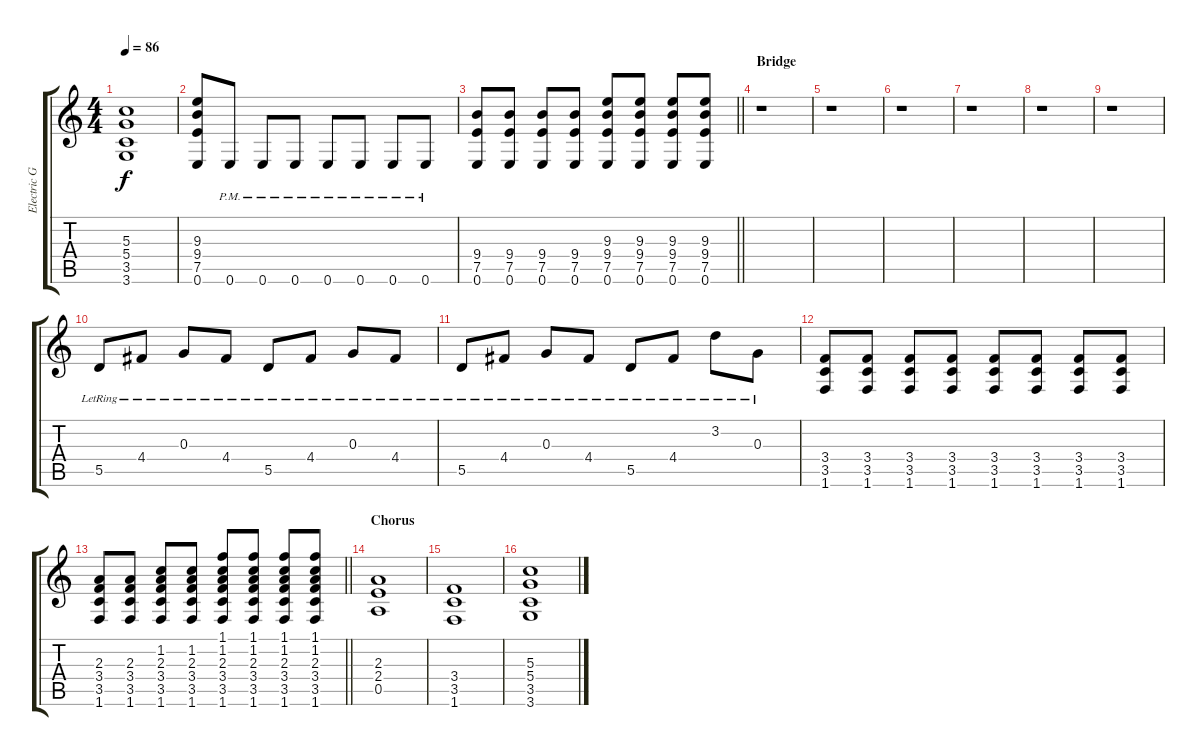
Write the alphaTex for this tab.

\track ("Electric Guitar II" "Electric G") {instrument distortionguitar bank 1}
\staff {score tabs}
\tuning (E4 B3 G3 D3 A2 E2) {hide}
\ts (4 4)
\tempo 86
\clef g2
\ks c
(5.3 5.4 3.5 3.6).1{dy f} |
(9.3 9.4 7.5 0.6).8 0.6{pm}.8 0.6{pm}.8 0.6{pm}.8 0.6{pm}.8 0.6{pm}.8 0.6{pm}.8 0.6{pm}.8 |
\barLineRight lightlight
(9.4 7.5 0.6).8 (9.4 7.5 0.6).8 (9.4 7.5 0.6).8 (9.4 7.5 0.6).8 (9.3 9.4 7.5 0.6).8 (9.3 9.4 7.5 0.6).8 (9.3 9.4 7.5 0.6).8 (9.3 9.4 7.5 0.6).8 |
\section ("" "Bridge")
r.1 |
r.1 |
r.1 |
r.1 |
r.1 |
r.1 |
5.5{lr}.8 4.4{lr}.8 0.3{lr}.8 4.4{lr}.8 5.5{lr}.8 4.4{lr}.8 0.3{lr}.8 4.4{lr}.8 |
5.5{lr}.8 4.4{lr}.8 0.3{lr}.8 4.4{lr}.8 5.5{lr}.8 4.4{lr}.8 3.2{lr}.8 0.3{lr}.8 |
(3.4 3.5 1.6).8 (3.4 3.5 1.6).8 (3.4 3.5 1.6).8 (3.4 3.5 1.6).8 (3.4 3.5 1.6).8 (3.4 3.5 1.6).8 (3.4 3.5 1.6).8 (3.4 3.5 1.6).8 |
\barLineRight lightlight
(2.3 3.4 3.5 1.6).8 (2.3 3.4 3.5 1.6).8 (1.2 2.3 3.4 3.5 1.6).8 (1.2 2.3 3.4 3.5 1.6).8 (1.1 1.2 2.3 3.4 3.5 1.6).8 (1.1 1.2 2.3 3.4 3.5 1.6).8 (1.1 1.2 2.3 3.4 3.5 1.6).8 (1.1 1.2 2.3 3.4 3.5 1.6).8 |
\section ("" "Chorus")
(2.3 2.4 0.5).1 |
(3.4 3.5 1.6).1 |
(5.3 5.4 3.5 3.6).1
